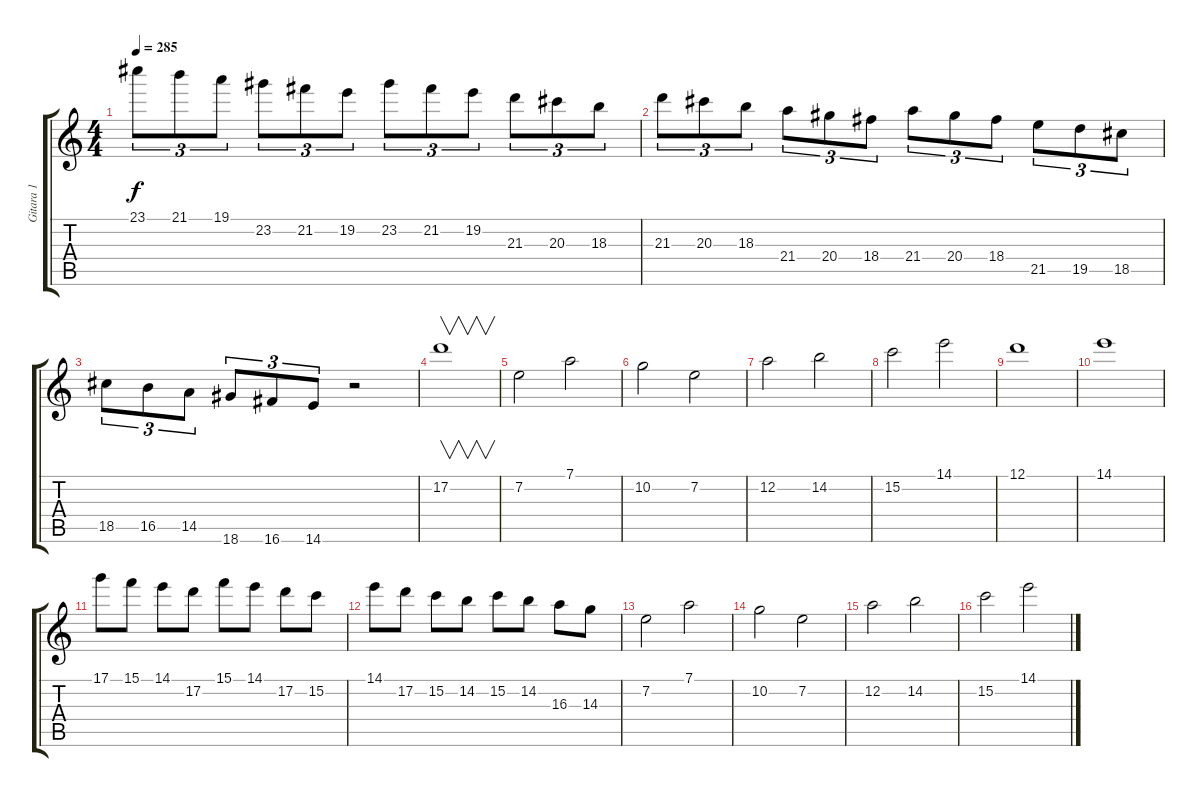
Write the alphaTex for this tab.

\track ("Gitara 1" "Gitara 1") {instrument distortionguitar}
\staff {score tabs}
\tuning (D4 A3 F3 C3 G2 D2) {hide}
\ts (4 4)
\tempo 285
\clef g2
\ks c
23.1.8{tu (3 2) dy f} 21.1.8{tu (3 2)} 19.1.8{tu (3 2)} 23.2.8{tu (3 2)} 21.2.8{tu (3 2)} 19.2.8{tu (3 2)} 23.2.8{tu (3 2)} 21.2.8{tu (3 2)} 19.2.8{tu (3 2)} 21.3.8{tu (3 2)} 20.3.8{tu (3 2)} 18.3.8{tu (3 2)} |
21.3.8{tu (3 2)} 20.3.8{tu (3 2)} 18.3.8{tu (3 2)} 21.4.8{tu (3 2)} 20.4.8{tu (3 2)} 18.4.8{tu (3 2)} 21.4.8{tu (3 2)} 20.4.8{tu (3 2)} 18.4.8{tu (3 2)} 21.5.8{tu (3 2)} 19.5.8{tu (3 2)} 18.5.8{tu (3 2)} |
18.5.8{tu (3 2)} 16.5.8{tu (3 2)} 14.5.8{tu (3 2)} 18.6.8{tu (3 2)} 16.6.8{tu (3 2)} 14.6.8{tu (3 2)} r.2 |
17.2.1{v} |
7.2.2 7.1.2 |
10.2.2 7.2.2 |
12.2.2 14.2.2 |
15.2.2 14.1.2 |
12.1.1 |
14.1.1 |
17.1.8 15.1.8 14.1.8 17.2.8 15.1.8 14.1.8 17.2.8 15.2.8 |
14.1.8 17.2.8 15.2.8 14.2.8 15.2.8 14.2.8 16.3.8 14.3.8 |
7.2.2 7.1.2 |
10.2.2 7.2.2 |
12.2.2 14.2.2 |
15.2.2 14.1.2
